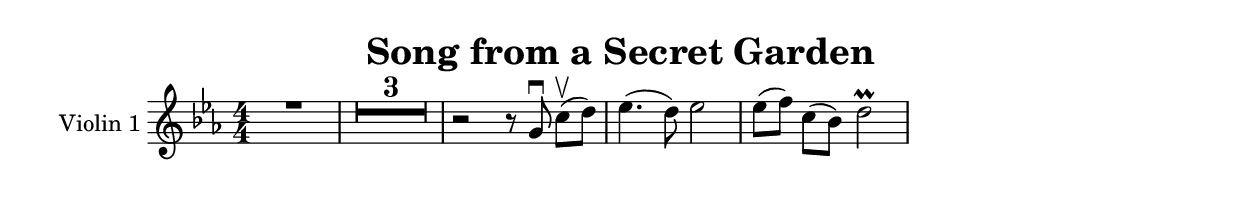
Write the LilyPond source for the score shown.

\version "2.18.2"

\header {
  title = "Song from a Secret Garden"
}

\paper {
    #(set-paper-size "a4")
}

global = {
    \time 4/4
}

\score {
  \new StaffGroup \relative a' \repeat volta 1 {
    \set Staff.instrumentName = #"Violin 1"
    % "b" Symbole auf Notenlinen => Ton wird eine halbe Note tiefer gespielt
    \set Staff.keySignature = #`(((0 . 6) . ,FLAT)
                               ((0 . 9) . ,FLAT)
                               ((0 . 5) . ,FLAT)
                              )
    \compressFullBarRests
    \numericTimeSignature
    \override MultiMeasureRest.expand-limit = #2
    \override MultiMeasureRest.staff-position = #2
    \omit Accidental  % omit natural marks (Auflösungszeichen) - alternativ: b8 -> bes8

     R1 |
     R1*3 |
     r2 r8 g\downbow c[\upbow(d)] |
     % Frage; ist in der handschriftichen Fassung ein "C" über dem Notenkopf? Dann ein "F" und "B" ?
     % sind dafür ausdruckelemente (http://lilypond.org/doc/v2.19/Documentation/notation/expressive-marks-attached-to-notes)
     % oder simple Textartige Zeichen (http://lilypond.org/doc/v2.18/Documentation/notation/writing-text#text-marks) 
     % angemessen?
     e4.( d8) e2 |
     e8[( f8)] c8[( b8)] d2\prall |
   
    }
}